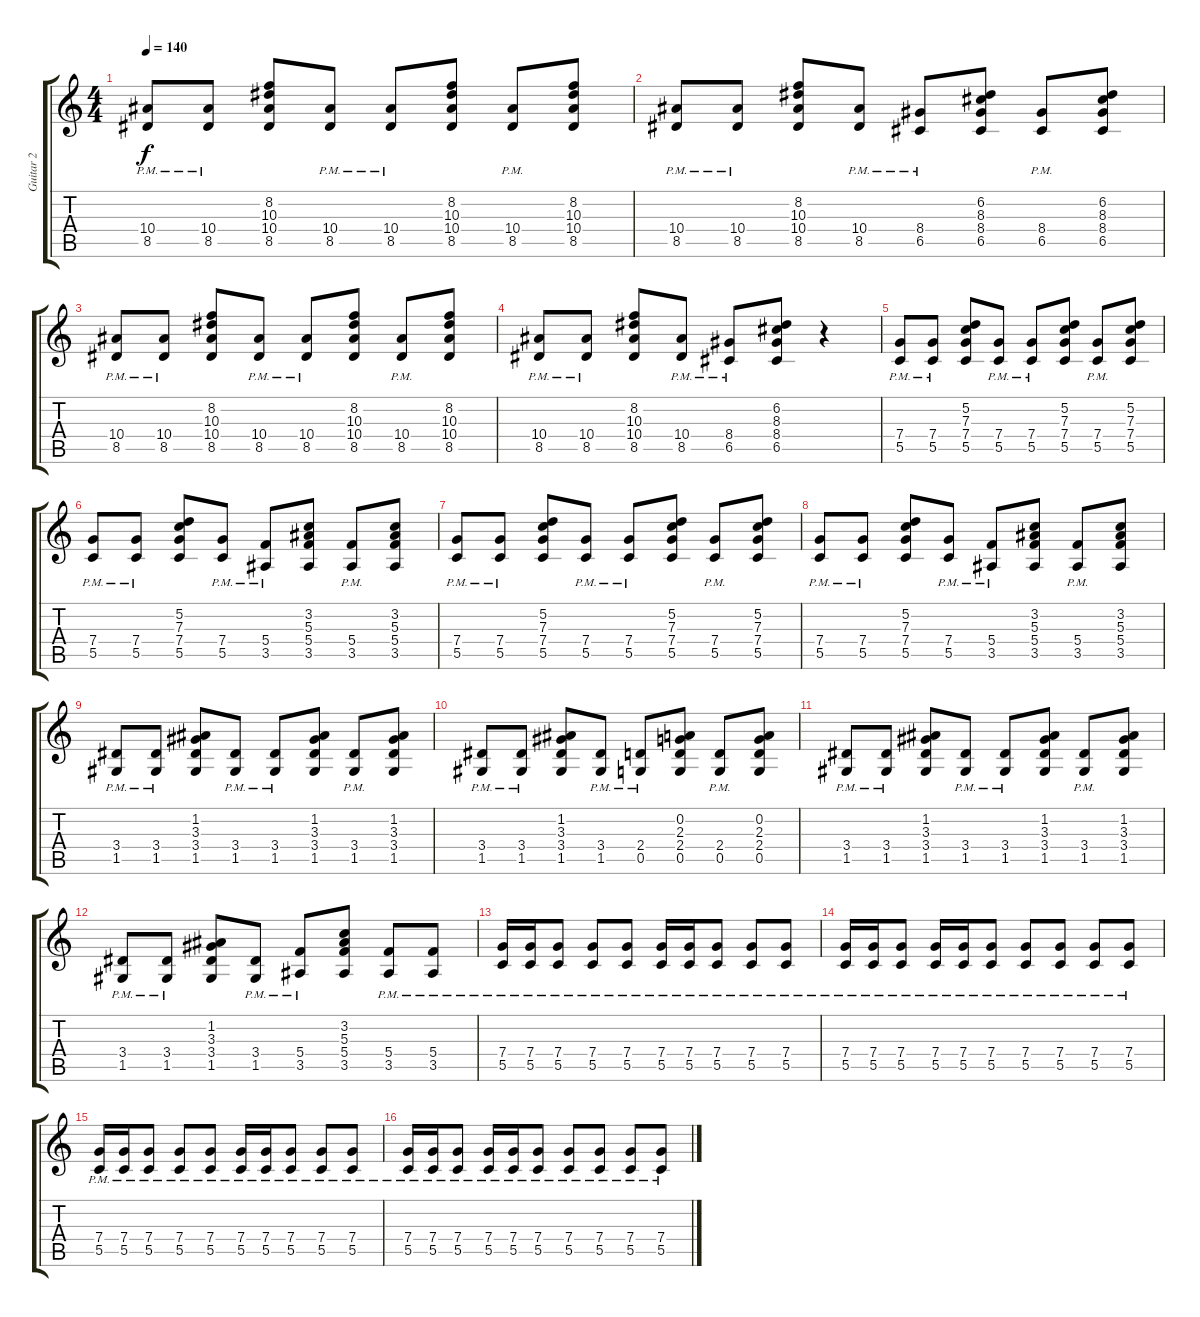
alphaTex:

\track ("Guitar 2" "Guitar 2") {instrument distortionguitar}
\staff {score tabs}
\tuning (D4 A3 F3 C3 G2 D2) {hide}
\ts (4 4)
\tempo 140
\clef g2
\ks c
(10.4{pm} 8.5{pm}).8{dy f} (10.4{pm} 8.5{pm}).8 (8.2 10.3 10.4 8.5).8 (10.4{pm} 8.5{pm}).8 (10.4{pm} 8.5{pm}).8 (8.2 10.3 10.4 8.5).8 (10.4{pm} 8.5{pm}).8 (8.2 10.3 10.4 8.5).8 |
(10.4{pm} 8.5{pm}).8 (10.4{pm} 8.5{pm}).8 (8.2 10.3 10.4 8.5).8 (10.4{pm} 8.5{pm}).8 (8.4{pm} 6.5{pm}).8 (6.2 8.3 8.4 6.5).8 (8.4{pm} 6.5{pm}).8 (6.2 8.3 8.4 6.5).8 |
(10.4{pm} 8.5{pm}).8 (10.4{pm} 8.5{pm}).8 (8.2 10.3 10.4 8.5).8 (10.4{pm} 8.5{pm}).8 (10.4{pm} 8.5{pm}).8 (8.2 10.3 10.4 8.5).8 (10.4{pm} 8.5{pm}).8 (8.2 10.3 10.4 8.5).8 |
(10.4{pm} 8.5{pm}).8 (10.4{pm} 8.5{pm}).8 (8.2 10.3 10.4 8.5).8 (10.4{pm} 8.5{pm}).8 (8.4{pm} 6.5{pm}).8 (6.2 8.3 8.4 6.5).8 r.4 |
(7.4{pm} 5.5{pm}).8 (7.4{pm} 5.5{pm}).8 (5.2 7.3 7.4 5.5).8 (7.4{pm} 5.5{pm}).8 (7.4{pm} 5.5{pm}).8 (5.2 7.3 7.4 5.5).8 (7.4{pm} 5.5{pm}).8 (5.2 7.3 7.4 5.5).8 |
(7.4{pm} 5.5{pm}).8 (7.4{pm} 5.5{pm}).8 (5.2 7.3 7.4 5.5).8 (7.4{pm} 5.5{pm}).8 (5.4{pm} 3.5{pm}).8 (3.2 5.3 5.4 3.5).8 (5.4{pm} 3.5{pm}).8 (3.2 5.3 5.4 3.5).8 |
(7.4{pm} 5.5{pm}).8 (7.4{pm} 5.5{pm}).8 (5.2 7.3 7.4 5.5).8 (7.4{pm} 5.5{pm}).8 (7.4{pm} 5.5{pm}).8 (5.2 7.3 7.4 5.5).8 (7.4{pm} 5.5{pm}).8 (5.2 7.3 7.4 5.5).8 |
(7.4{pm} 5.5{pm}).8 (7.4{pm} 5.5{pm}).8 (5.2 7.3 7.4 5.5).8 (7.4{pm} 5.5{pm}).8 (5.4{pm} 3.5{pm}).8 (3.2 5.3 5.4 3.5).8 (5.4{pm} 3.5{pm}).8 (3.2 5.3 5.4 3.5).8 |
(3.4{pm} 1.5{pm}).8 (3.4{pm} 1.5{pm}).8 (1.2 3.3 3.4 1.5).8 (3.4{pm} 1.5{pm}).8 (3.4{pm} 1.5{pm}).8 (1.2 3.3 3.4 1.5).8 (3.4{pm} 1.5{pm}).8 (1.2 3.3 3.4 1.5).8 |
(3.4{pm} 1.5{pm}).8 (3.4{pm} 1.5{pm}).8 (1.2 3.3 3.4 1.5).8 (3.4{pm} 1.5{pm}).8 (2.4{pm} 0.5{pm}).8 (0.2 2.3 2.4 0.5).8 (2.4{pm} 0.5{pm}).8 (0.2 2.3 2.4 0.5).8 |
(3.4{pm} 1.5{pm}).8 (3.4{pm} 1.5{pm}).8 (1.2 3.3 3.4 1.5).8 (3.4{pm} 1.5{pm}).8 (3.4{pm} 1.5{pm}).8 (1.2 3.3 3.4 1.5).8 (3.4{pm} 1.5{pm}).8 (1.2 3.3 3.4 1.5).8 |
(3.4{pm} 1.5{pm}).8 (3.4{pm} 1.5{pm}).8 (1.2 3.3 3.4 1.5).8 (3.4{pm} 1.5{pm}).8 (5.4{pm} 3.5{pm}).8 (3.2 5.3 5.4 3.5).8 (5.4{pm} 3.5{pm}).8 (5.4{pm} 3.5{pm}).8 |
(7.4{pm} 5.5{pm}).16 (7.4{pm} 5.5{pm}).16 (7.4{pm} 5.5{pm}).8 (7.4{pm} 5.5{pm}).8 (7.4{pm} 5.5{pm}).8 (7.4{pm} 5.5{pm}).16 (7.4{pm} 5.5{pm}).16 (7.4{pm} 5.5{pm}).8 (7.4{pm} 5.5{pm}).8 (7.4{pm} 5.5{pm}).8 |
(7.4{pm} 5.5{pm}).16 (7.4{pm} 5.5{pm}).16 (7.4{pm} 5.5{pm}).8 (7.4{pm} 5.5{pm}).16 (7.4{pm} 5.5{pm}).16 (7.4{pm} 5.5{pm}).8 (7.4{pm} 5.5{pm}).8 (7.4{pm} 5.5{pm}).8 (7.4{pm} 5.5{pm}).8 (7.4{pm} 5.5{pm}).8 |
(7.4{pm} 5.5{pm}).16 (7.4{pm} 5.5{pm}).16 (7.4{pm} 5.5{pm}).8 (7.4{pm} 5.5{pm}).8 (7.4{pm} 5.5{pm}).8 (7.4{pm} 5.5{pm}).16 (7.4{pm} 5.5{pm}).16 (7.4{pm} 5.5{pm}).8 (7.4{pm} 5.5{pm}).8 (7.4{pm} 5.5{pm}).8 |
(7.4{pm} 5.5{pm}).16 (7.4{pm} 5.5{pm}).16 (7.4{pm} 5.5{pm}).8 (7.4{pm} 5.5{pm}).16 (7.4{pm} 5.5{pm}).16 (7.4{pm} 5.5{pm}).8 (7.4{pm} 5.5{pm}).8 (7.4{pm} 5.5{pm}).8 (7.4{pm} 5.5{pm}).8 (7.4{pm} 5.5{pm}).8
